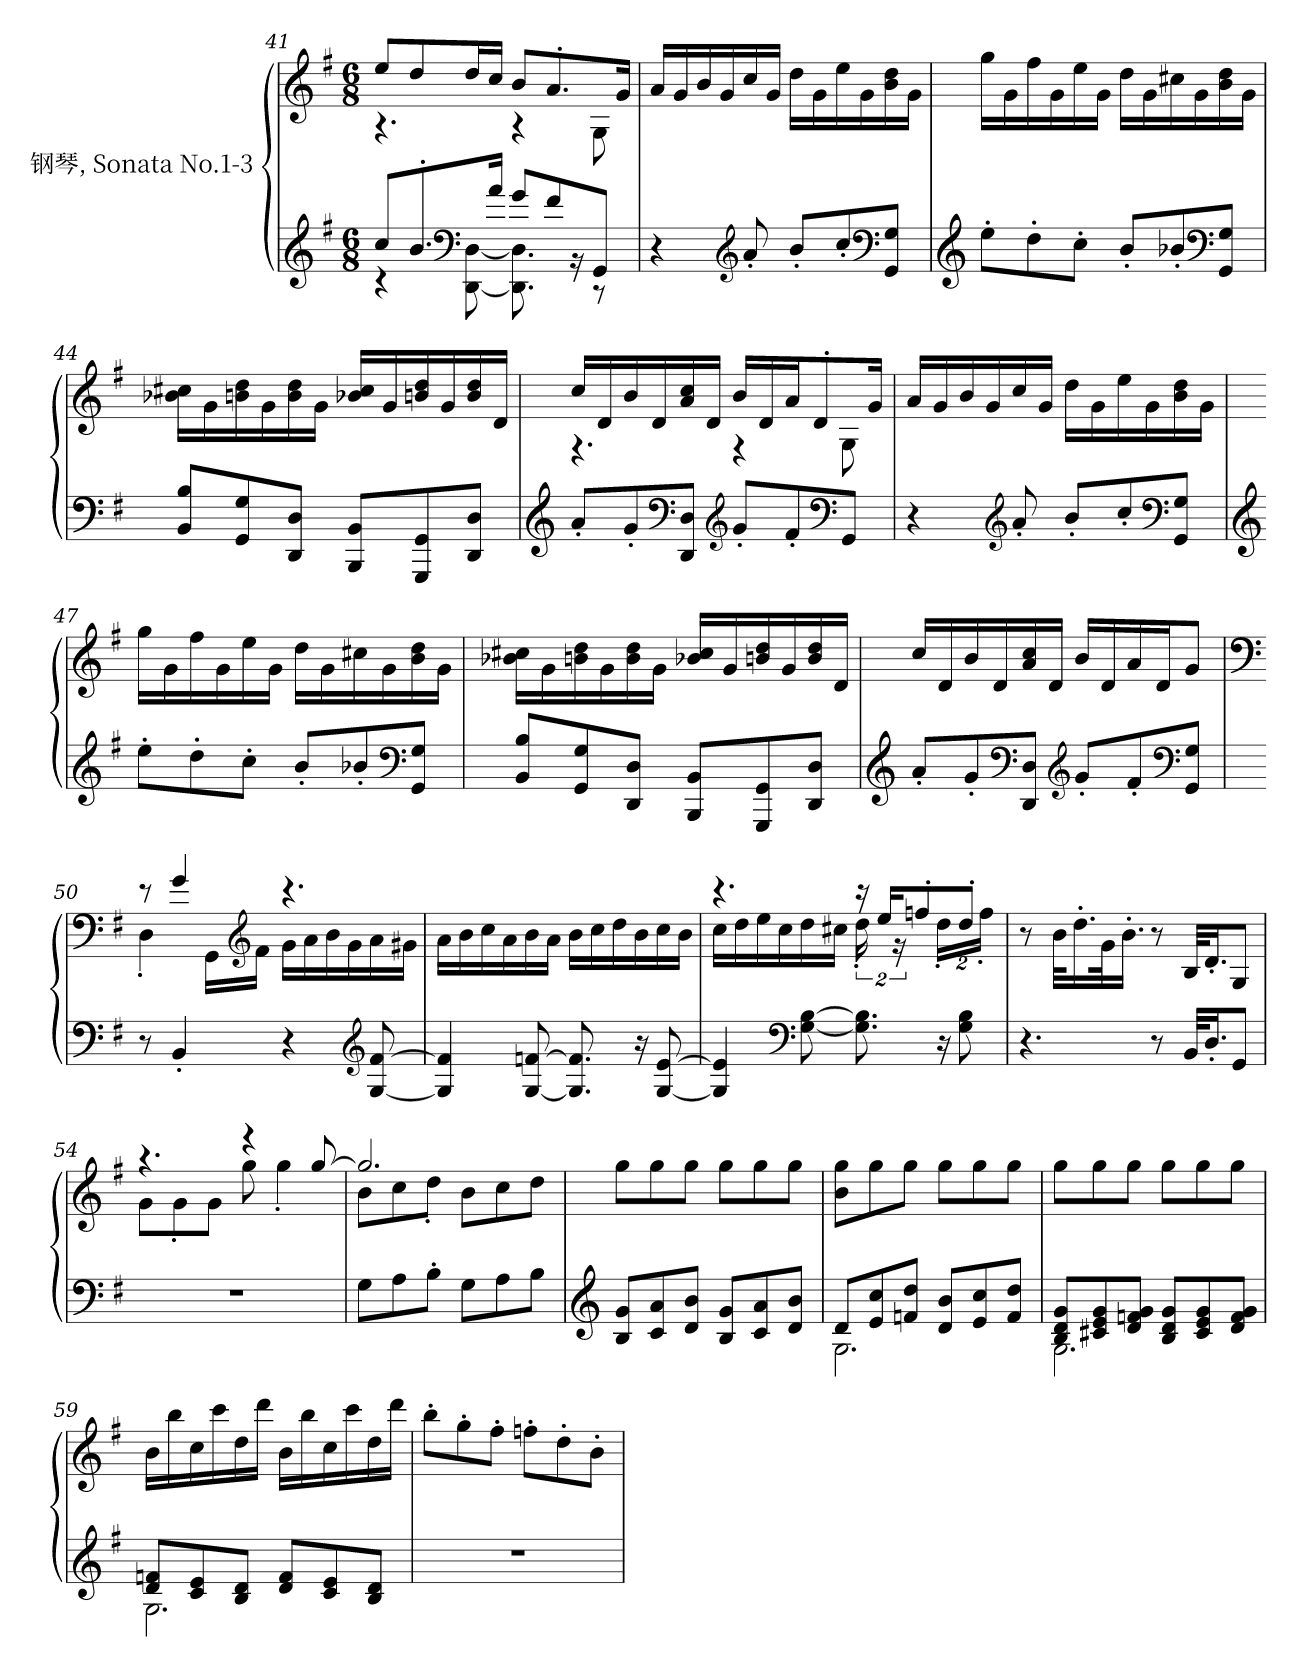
**kern	**kern
*part1	*part1
*staff2	*staff1
*I"钢琴, Sonata No.1-3	*
!!LO:LB:g=z
*clefG2	*clefG2
*k[f#]	*k[f#]
*M6/8	*M6/8
=41	=41
*^	*^
8cc/L	4r	8ee/L	4.r
8.b'/	.	8dd/	.
*clefF4	*	*	*
.	[8DD\ [8D\	16dd/L	.
16a/Jk	.	16cc/JJ	.
8g/L	8.DD\] 8.D\]	8b/L	4r
8f#/	.	8.a'/	.
.	16r	.	.
*	*	*MM130	*
8GG/J	8r	.	8G\
.	.	16g/Jk	.
*v	*v	*	*
*	*v	*v
=42	=42
4r	16a/LL
.	16g/
.	16b/
.	16g/
*clefG2	*
8a'/	16cc/
.	16g/JJ
8b'/L	16dd\LL
.	16g\
8cc'/	16ee\
.	16g\
*clefF4	*
8GG/ 8G/J	16b\ 16dd\
.	16g\JJ
=43	=43
*clefG2	*
8ee'\L	16gg\LL
.	16g\
8dd'\	16ff#\
.	16g\
8cc'\J	16ee\
.	16g\JJ
8b'/L	16dd\LL
.	16g\
8b-X'/	16cc#X\
.	16g\
*clefF4	*
8GG/ 8G/J	16b\ 16dd\
.	16g\JJ
!!LO:LB:g=z
=44	=44
8BB/ 8B/L	16b-X\ 16cc#X\LL
.	16g\
8GG/ 8G/	16bn\ 16dd\
.	16g\
8DD/ 8D/J	16b\ 16dd\
.	16g\JJ
8BBB/ 8BB/L	16b-X/ 16cc#/LL
.	16g/
8GGG/ 8GG/	16bn/ 16dd/
.	16g/
8DD/ 8D/J	16b/ 16dd/
.	16d/JJ
=45	=45
*clefG2	*
*	*^
8a'/L	16cc/LL	4.r
.	16d/	.
8g'/	16b/	.
.	16d/	.
*clefF4	*	*
8DD/ 8D/J	16a/ 16cc/	.
.	16d/JJ	.
*clefG2	*	*
*	*MM120	*
8g'/L	16b/LL	4r
.	16d/	.
8f#'/	16a/J	.
.	8d'/	.
*clefF4	*	*
*	*MM130	*
8GG/J	.	8G\
.	16g/Jk	.
*	*v	*v
!!LO:LB:g=z
=46	=46
4r	16a/LL
.	16g/
.	16b/
.	16g/
*clefG2	*
8a'/	16cc/
.	16g/JJ
8b'/L	16dd\LL
.	16g\
8cc'/	16ee\
.	16g\
*clefF4	*
8GG/ 8G/J	16b\ 16dd\
.	16g\JJ
=47	=47
*clefG2	*
8ee'\L	16gg\LL
.	16g\
8dd'\	16ff#\
.	16g\
8cc'\J	16ee\
.	16g\JJ
8b'/L	16dd\LL
.	16g\
8b-X'/	16cc#X\
.	16g\
*clefF4	*
8GG/ 8G/J	16b\ 16dd\
.	16g\JJ
=48	=48
8BB/ 8B/L	16b-X\ 16cc#X\LL
.	16g\
8GG/ 8G/	16bn\ 16dd\
.	16g\
8DD/ 8D/J	16b\ 16dd\
.	16g\JJ
8BBB/ 8BB/L	16b-X/ 16cc#/LL
.	16g/
8GGG/ 8GG/	16bn/ 16dd/
.	16g/
8DD/ 8D/J	16b/ 16dd/
.	16d/JJ
!!LO:LB:g=z
=49	=49
*clefG2	*
8a'/L	16cc/LL
.	16d/
8g'/	16b/
.	16d/
*clefF4	*
8DD/ 8D/J	16a/ 16cc/
.	16d/JJ
*clefG2	*
8g'/L	16b/LL
.	16d/
8f#'/	16a/
.	16d/J
*clefF4	*
8GG/ 8G/J	8g/J
=50	=50
*	*clefF4
*	*^
8r	8r	4D'\
4BB'/	4g/	.
.	.	16GG\LL
*	*clefG2	*
.	.	16f#\JJ
4r	4.r	16g\LL
.	.	16a\
.	.	16b\
.	.	16g\
*clefG2	*	*
*	*MM120	*
[8G/ [8f#/	.	16a\
.	.	16g#X\JJ
*	*v	*v
=51	=51
4G/] 4f#/]	16a\LL
.	16b\
.	16cc\
.	16a\
[8G/ [8fn/	16b\
.	16a\JJ
8.G/] 8.f/]	16b\LL
.	16cc\
.	16dd\
16r	16b\
[8G/ [8e/	16cc\
.	16b\JJ
!!LO:LB:g=z
=52	=52
*	*^
4G/] 4e/]	4.r	16cc\LL
.	.	16dd\
.	.	16ee\
.	.	16cc\
*clefF4	*	*
[8G\ [8B\	.	16dd\
.	.	16cc#X\JJ
8.G\] 8.B\]	16r	32%3dd'\
.	16ee/KL	.
.	.	32%3r
.	8ffn'/	.
16r	.	32%3dd'\L
*	*MM100	*
8G\ 8B\	8dd'/J	.
.	.	32%3ff'\J
*	*v	*v
=53	=53
4.r	8r
.	32b\KLL
.	16.dd'\
.	32g\K
.	16.b'\JJ
8r	8r
32BB/KLL	32B/KLL
16.D'/J	16.d'/J
8GG/J	8G/J
=54	=54
*	*^
2.r	4.r	8g\L
.	.	8g'\
.	.	8g\J
.	4r	8gg\
.	.	4gg'\
*	*MM120	*
.	[8gg/	.
=55	=55	=55
8G\L	2.gg/]	8b\L
8A\	.	8cc\
8B'\J	.	8dd'\J
8G\L	.	8b\L
8A\	.	8cc\
*	*MM121	*
8B\J	.	8dd\J
*	*v	*v
!!LO:PB:g=z
=56	=56
*clefG2	*
8B/ 8g/L	8gg\L
8c/ 8a/	8gg\
*	*MM122
8d/ 8b/J	8gg\J
8B/ 8g/L	8gg\L
8c/ 8a/	8gg\
*	*MM123
8d/ 8b/J	8gg\J
=57	=57
*^	*
8d/L	2.G\	8b\ 8gg\L
8e/ 8cc/	.	8gg\
*	*	*MM124
8fn/ 8dd/J	.	8gg\J
8d/ 8b/L	.	8gg\L
8e/ 8cc/	.	8gg\
*	*	*MM125
8f/ 8dd/J	.	8gg\J
=58	=58	=58
8B/ 8d/ 8g/L	2.G\	8gg\L
8c#X/ 8e/ 8g/	.	8gg\
*	*	*MM128
8d/ 8fn/ 8g/J	.	8gg\J
8B/ 8d/ 8g/L	.	8gg\L
8c#/ 8e/ 8g/	.	8gg\
*	*	*MM130
8d/ 8f/ 8g/J	.	8gg\J
=59	=59	=59
8d/ 8fn/L	2.G\	16b\LL
.	.	16bb\
8c/ 8e/	.	16cc\
.	.	16ccc\
8B/ 8d/J	.	16dd\
.	.	16ddd\JJ
8d/ 8f/L	.	16b\LL
.	.	16bb\
8c/ 8e/	.	16cc\
.	.	16ccc\
*	*	*MM125
8B/ 8d/J	.	16dd\
.	.	16ddd\JJ
*v	*v	*
=60	=60
2.r	8bb'\L
.	8gg'\
*	*MM123
.	8ff#'\J
.	8ffn'\L
.	8dd'\
*	*MM117
.	8b'\J
=	=
*-	*-
